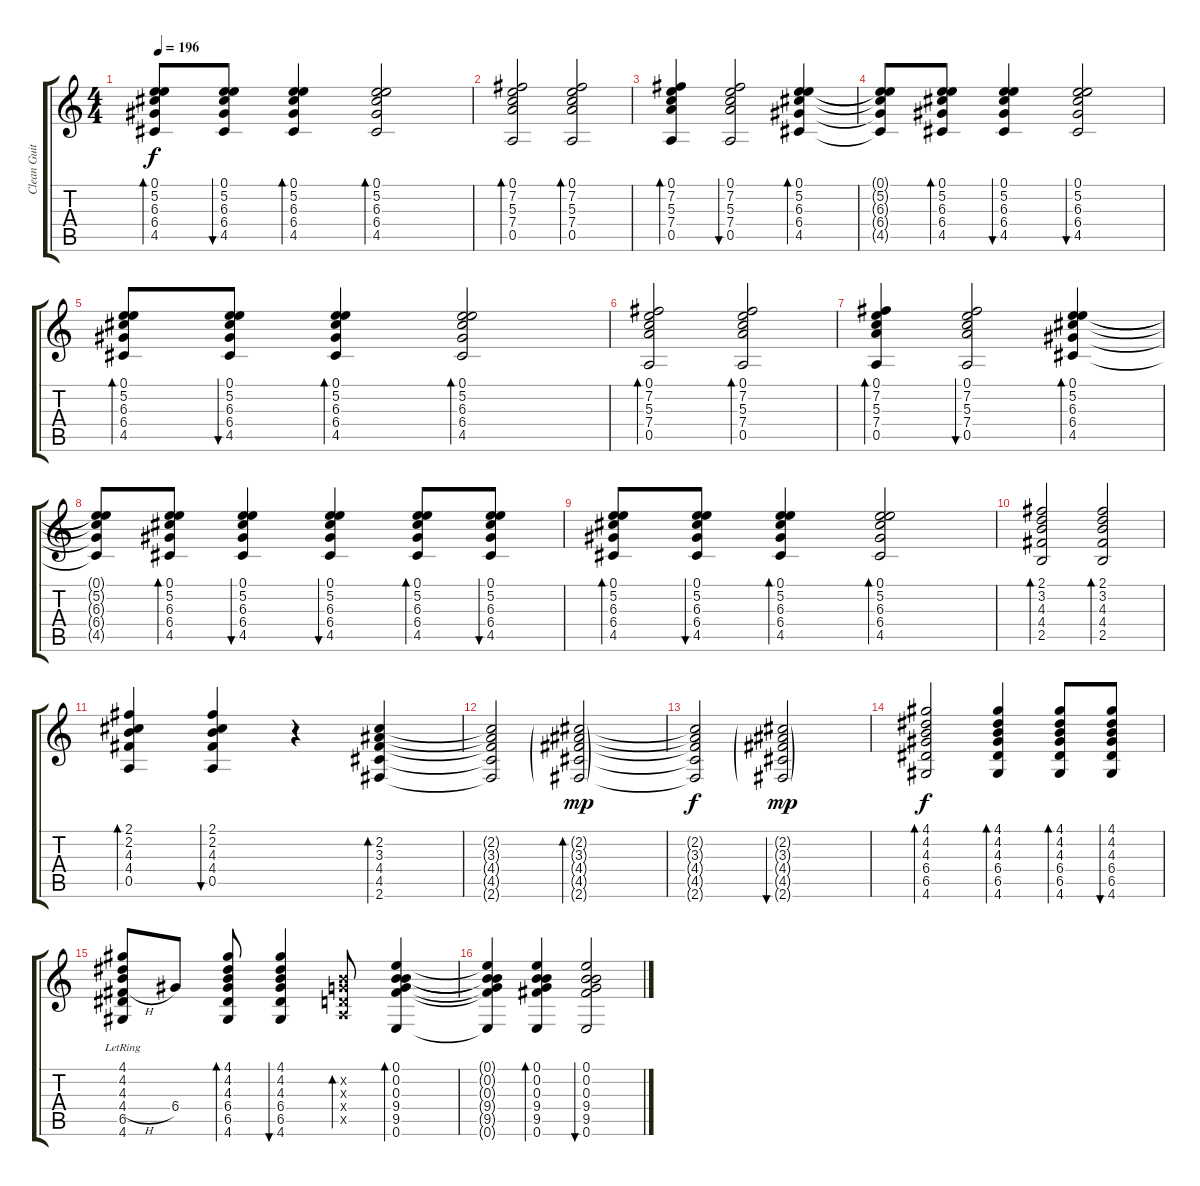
\track ("Clean Guitar 2" "Clean Guit") {instrument acousticguitarnylon}
\staff {score tabs}
\tuning (E4 B3 G3 D3 A2 E2) {hide}
\ts (4 4)
\tempo 196
\clef g2
\ks c
(0.1 5.2 6.3 6.4 4.5).8{bd 30 dy f} (0.1 5.2 6.3 6.4 4.5).8{bu 30} (0.1 5.2 6.3 6.4 4.5).4{bd 60} (0.1 5.2 6.3 6.4 4.5).2{bd 60} |
(0.1 7.2 5.3 7.4 0.5).2{bd 120} (0.1 7.2 5.3 7.4 0.5).2{bd 60} |
(0.1 7.2 5.3 7.4 0.5).4{bd 60} (0.1 7.2 5.3 7.4 0.5).2{bu 60} (0.1 5.2 6.3 6.4 4.5).4{bd 60} |
(0.1{t} 5.2{t} 6.3{t} 6.4{t} 4.5{t}).8 (0.1 5.2 6.3 6.4 4.5).8{bd 30} (0.1 5.2 6.3 6.4 4.5).4{bu 30} (0.1 5.2 6.3 6.4 4.5).2{bu 60} |
(0.1 5.2 6.3 6.4 4.5).8{bd 30} (0.1 5.2 6.3 6.4 4.5).8{bu 30} (0.1 5.2 6.3 6.4 4.5).4{bd 60} (0.1 5.2 6.3 6.4 4.5).2{bd 60} |
(0.1 7.2 5.3 7.4 0.5).2{bd 120} (0.1 7.2 5.3 7.4 0.5).2{bd 60} |
(0.1 7.2 5.3 7.4 0.5).4{bd 60} (0.1 7.2 5.3 7.4 0.5).2{bu 60} (0.1 5.2 6.3 6.4 4.5).4{bd 60} |
(0.1{t} 5.2{t} 6.3{t} 6.4{t} 4.5{t}).8 (0.1 5.2 6.3 6.4 4.5).8{bd 30} (0.1 5.2 6.3 6.4 4.5).4{bu 30} (0.1 5.2 6.3 6.4 4.5).4{bu 60} (0.1 5.2 6.3 6.4 4.5).8{bd 30} (0.1 5.2 6.3 6.4 4.5).8{bu 30} |
(0.1 5.2 6.3 6.4 4.5).8{bd 30} (0.1 5.2 6.3 6.4 4.5).8{bu 30} (0.1 5.2 6.3 6.4 4.5).4{bd 60} (0.1 5.2 6.3 6.4 4.5).2{bd 60} |
(2.1 3.2 4.3 4.4 2.5).2{bd 120} (2.1 3.2 4.3 4.4 2.5).2{bd 60} |
(2.1 2.2 4.3 4.4 0.5).4{bd 60} (2.1 2.2 4.3 4.4 0.5).4{bu 60} r.4 (2.2 3.3 4.4 4.5 2.6).4{bd 120} |
(2.2{t} 3.3{t} 4.4{t} 4.5{t} 2.6{t}).2 (2.2{g} 3.3{g} 4.4{g} 4.5{g} 2.6{g}).2{bd 120 dy mp} |
(2.2{t} 3.3{t} 4.4{t} 4.5{t} 2.6{t}).2{dy f} (2.2{g} 3.3{g} 4.4{g} 4.5{g} 2.6{g}).2{bu 120 dy mp} |
(4.1 4.2 4.3 6.4 6.5 4.6).2{bd 120 dy f} (4.1 4.2 4.3 6.4 6.5 4.6).4{bd 60} (4.1 4.2 4.3 6.4 6.5 4.6).8{bd 30} (4.1 4.2 4.3 6.4 6.5 4.6).8{bu 30} |
(4.1{lr} 4.2{lr} 4.3{lr} 4.4{h} 6.5{lr} 4.6{lr}).8 6.4.8 (4.1 4.2 4.3 6.4 6.5 4.6).8{bd 60} (4.1 4.2 4.3 6.4 6.5 4.6).4{bu 60} (0.2{x} 0.3{x} 0.4{x} 0.5{x}).8{bd 60} (0.1 0.2 0.3 9.4 9.5 0.6).4{bd 120} |
(0.1{t} 0.2{t} 0.3{t} 9.4{t} 9.5{t} 0.6{t}).4 (0.1 0.2 0.3 9.4 9.5 0.6).4{bd 60} (0.1 0.2 0.3 9.4 9.5 0.6).2{bu 60}
